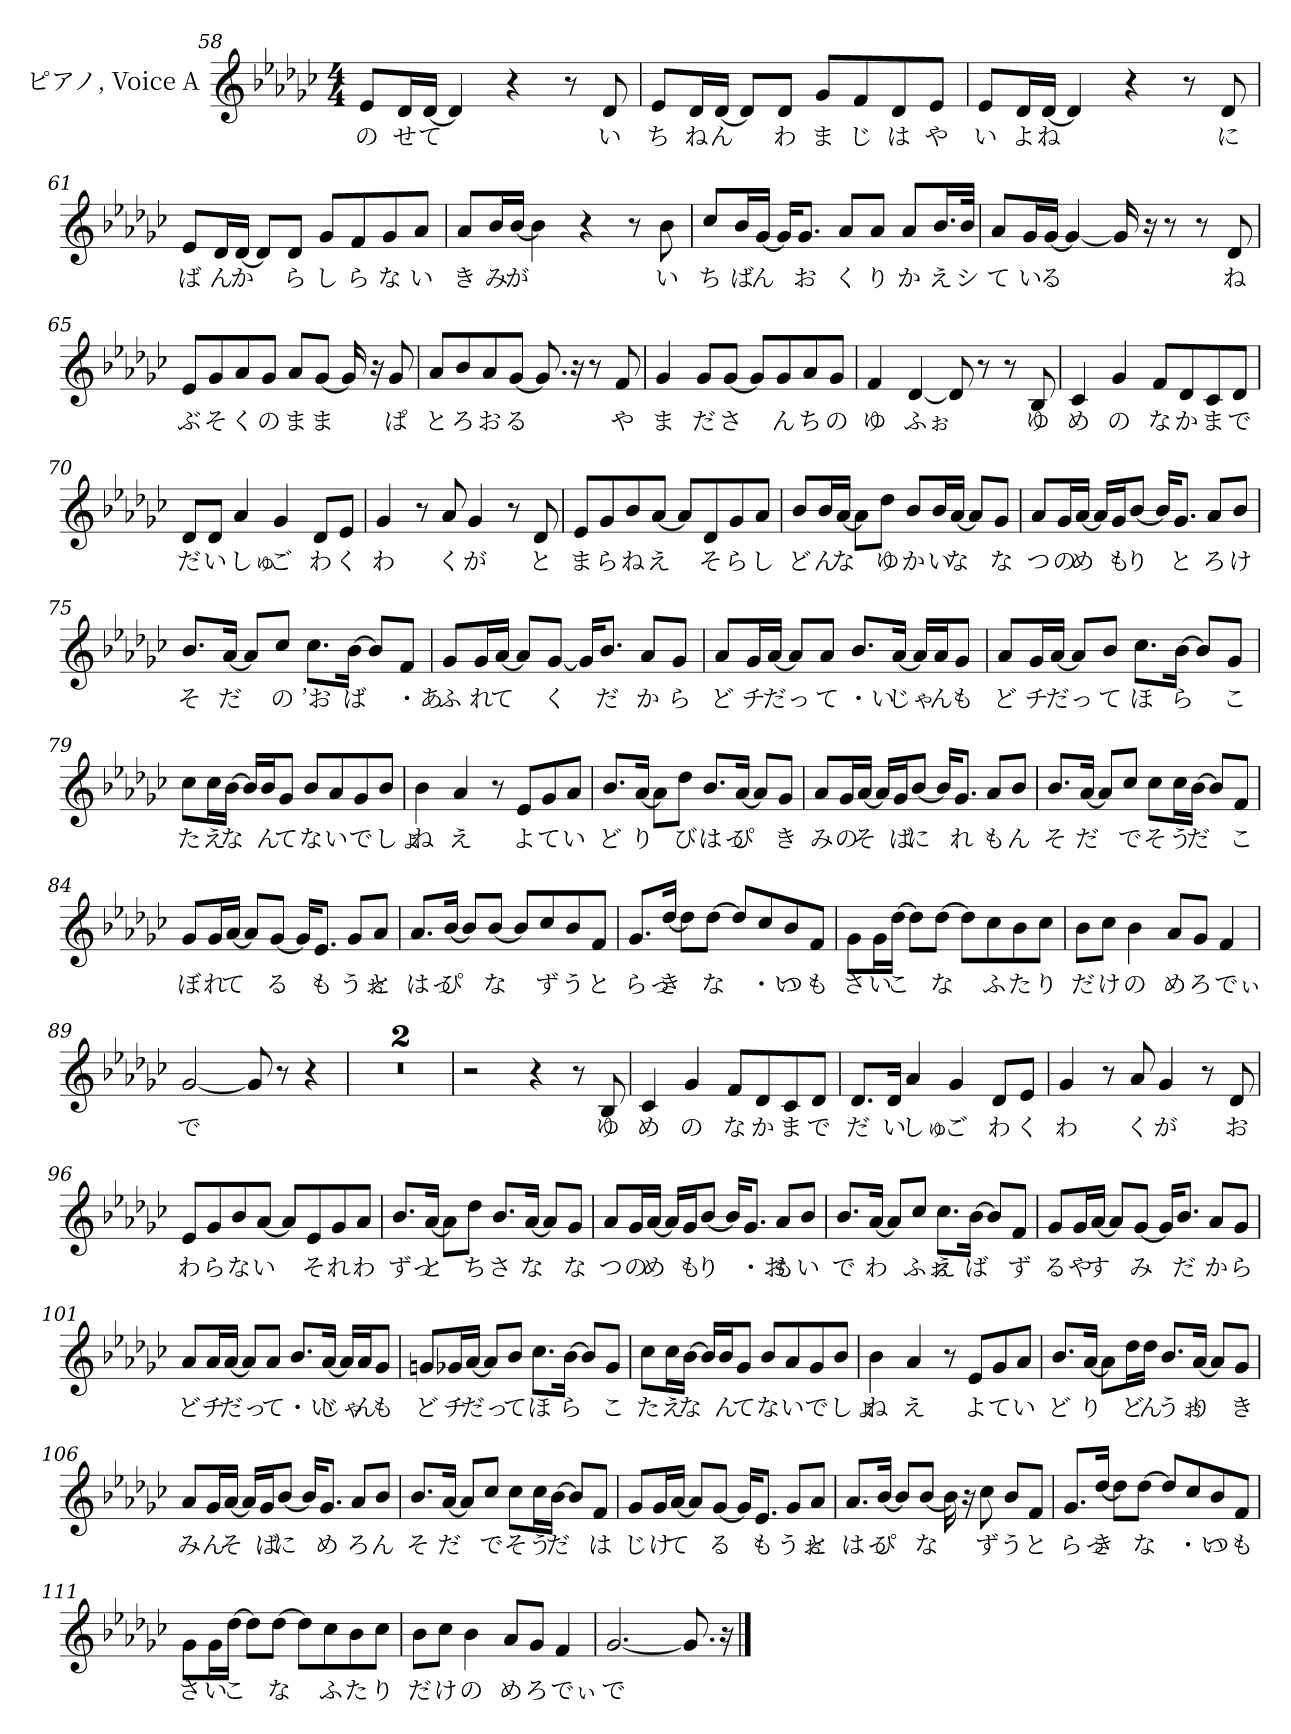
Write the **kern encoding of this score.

**kern	**text
*part1	*part1
*staff1	*staff1
*I"ピアノ, Voice A	*
!!LO:PB:g=z
*clefG2	*
*k[b-e-a-d-g-c-]	*
*M4/4	*
=58	=58
!	!LO:LY:b
8e-/L	の
!	!LO:LY:b
16d-/L	せ
!	!LO:LY:b
[16d-/JJ	て
4d-/]	.
4r	.
8r	.
!	!LO:LY:b
8d-/	い
=59	=59
!	!LO:LY:b
8e-/L	ち
!	!LO:LY:b
16d-/L	ね
!	!LO:LY:b
[16d-/JJ	ん
8d-/L]	.
!	!LO:LY:b
8d-/J	わ
!	!LO:LY:b
8g-/L	ま
!	!LO:LY:b
8f/	じ
!	!LO:LY:b
8d-/	は
!	!LO:LY:b
8e-/J	や
=60	=60
!	!LO:LY:b
8e-/L	い
!	!LO:LY:b
16d-/L	よ
!	!LO:LY:b
[16d-/JJ	ね
4d-/]	.
4r	.
8r	.
!	!LO:LY:b
8d-/	に
=61	=61
!	!LO:LY:b
8e-/L	ば
!	!LO:LY:b
16d-/L	ん
!	!LO:LY:b
[16d-/JJ	か
8d-/L]	.
!	!LO:LY:b
8d-/J	ら
!	!LO:LY:b
8g-/L	し
!	!LO:LY:b
8f/	ら
!	!LO:LY:b
8g-/	な
!	!LO:LY:b
8a-/J	い
=62	=62
!	!LO:LY:b
8a-/L	き
!	!LO:LY:b
16b-/L	み
!	!LO:LY:b
[16b-/JJ	が
4b-\]	.
4r	.
8r	.
!	!LO:LY:b
8b-\	い
!!LO:LB:g=z
=63	=63
!	!LO:LY:b
8cc-/L	ち
!	!LO:LY:b
16b-/L	ば
!	!LO:LY:b
[16g-/JJ	ん
16g-/KL]	.
!	!LO:LY:b
8.g-/J	お
!	!LO:LY:b
8a-/L	く
!	!LO:LY:b
8a-/J	り
!	!LO:LY:b
8a-/L	か
!	!LO:LY:b
16.b-/L	え
!	!LO:LY:b
32b-/JJk	シ
=64	=64
!	!LO:LY:b
8a-/L	て
!	!LO:LY:b
16g-/L	い
!	!LO:LY:b
[16g-/JJ	る
4g-/_	.
16g-/]	.
16r	.
8r	.
8r	.
!	!LO:LY:b
8d-/	ね
=65	=65
!	!LO:LY:b
8e-/L	ぶ
!	!LO:LY:b
8g-/	そ
!	!LO:LY:b
8a-/	く
!	!LO:LY:b
8g-/J	の
!	!LO:LY:b
8a-/L	ま
!	!LO:LY:b
[8g-/J	ま
16g-/]	.
16r	.
!	!LO:LY:b
8g-/	ぱ
=66	=66
!	!LO:LY:b
8a-/L	と
!	!LO:LY:b
8b-/	ろ
!	!LO:LY:b
8a-/	お
!	!LO:LY:b
[8g-/J	る
8.g-/]	.
16r	.
8r	.
!	!LO:LY:b
8f/	や
!!LO:LB:g=z
=67	=67
!	!LO:LY:b
4g-/	ま
!	!LO:LY:b
8g-/L	だ
!	!LO:LY:b
[8g-/J	さ
8g-/L]	.
!	!LO:LY:b
8g-/	ん
!	!LO:LY:b
8a-/	ち
!	!LO:LY:b
8g-/J	の
=68	=68
!	!LO:LY:b
4f/	ゆ
!	!LO:LY:b
[4d-/	ふぉ
8d-/]	.
8r	.
8r	.
!	!LO:LY:b
8B-/	ゆ
=69	=69
!	!LO:LY:b
4c-/	め
!	!LO:LY:b
4g-/	の
!	!LO:LY:b
8f/L	な
!	!LO:LY:b
8d-/	か
!	!LO:LY:b
8c-/	ま
!	!LO:LY:b
8d-/J	で
=70	=70
!	!LO:LY:b
8d-/L	だ
!	!LO:LY:b
8d-/J	い
!	!LO:LY:b
4a-/	しゅ
!	!LO:LY:b
4g-/	ご
!	!LO:LY:b
8d-/L	わ
!	!LO:LY:b
8e-/J	く
=71	=71
!	!LO:LY:b
4g-/	わ
8r	.
!	!LO:LY:b
8a-/	く
!	!LO:LY:b
4g-/	が
8r	.
!	!LO:LY:b
8d-/	と
!!LO:LB:g=z
=72	=72
!	!LO:LY:b
8e-/L	ま
!	!LO:LY:b
8g-/	ら
!	!LO:LY:b
8b-/	ね
!	!LO:LY:b
[8a-/J	え
8a-/L]	.
!	!LO:LY:b
8d-/	そ
!	!LO:LY:b
8g-/	ら
!	!LO:LY:b
8a-/J	し
=73	=73
!	!LO:LY:b
8b-/L	ど
!	!LO:LY:b
16b-/L	ん
!	!LO:LY:b
[16a-/JJ	な
8a-\L]	.
!	!LO:LY:b
8dd-\J	ゆ
!	!LO:LY:b
8b-/L	か
!	!LO:LY:b
16b-/L	い
!	!LO:LY:b
[16a-/JJ	な
8a-/L]	.
!	!LO:LY:b
8g-/J	な
=74	=74
!	!LO:LY:b
8a-/L	つ
!	!LO:LY:b
16g-/L	の
!	!LO:LY:b
[16a-/JJ	め
16a-/LL]	.
!	!LO:LY:b
16g-/J	も
!	!LO:LY:b
[8b-/J	り
16b-/KL]	.
!	!LO:LY:b
8.g-/J	と
!	!LO:LY:b
8a-/L	ろ
!	!LO:LY:b
8b-/J	け
=75	=75
!	!LO:LY:b
8.b-/L	そ
!	!LO:LY:b
[16a-/Jk	だ
8a-/L]	.
!	!LO:LY:b
8cc-/J	の
!	!LO:LY:b
8.cc-\L	’お
!	!LO:LY:b
[16b-\Jk	ば
8b-/L]	.
!	!LO:LY:b
8f/J	・あ
!!LO:LB:g=z
=76	=76
!	!LO:LY:b
8g-/L	ふ
!	!LO:LY:b
16g-/L	れ
!	!LO:LY:b
[16a-/JJ	て
8a-/L]	.
!	!LO:LY:b
[8g-/J	く
16g-/KL]	.
!	!LO:LY:b
8.b-/J	だ
!	!LO:LY:b
8a-/L	か
!	!LO:LY:b
8g-/J	ら
=77	=77
!	!LO:LY:b
8a-/L	ど
!	!LO:LY:b
16g-/L	チ
!	!LO:LY:b
[16a-/JJ	だっ
8a-/L]	.
!	!LO:LY:b
8a-/J	て
!	!LO:LY:b
8.b-/L	・い
!	!LO:LY:b
[16a-/Jk	じゃ
16a-/LL]	.
!	!LO:LY:b
16a-/J	ん
!	!LO:LY:b
8g-/J	も
=78	=78
!	!LO:LY:b
8a-/L	ど
!	!LO:LY:b
16g-/L	チ
!	!LO:LY:b
[16a-/JJ	だっ
8a-/L]	.
!	!LO:LY:b
8b-/J	て
!	!LO:LY:b
8.cc-\L	ほ
!	!LO:LY:b
[16b-\Jk	ら
8b-/L]	.
!	!LO:LY:b
8g-/J	こ
=79	=79
!	!LO:LY:b
8cc-\L	た
!	!LO:LY:b
16cc-\L	え
!	!LO:LY:b
[16b-\JJ	な
16b-/LL]	.
!	!LO:LY:b
16b-/J	ん
!	!LO:LY:b
8g-/J	て
!	!LO:LY:b
8b-/L	な
!	!LO:LY:b
8a-/	い
!	!LO:LY:b
8g-/	で
!	!LO:LY:b
8b-/J	しょ
!!LO:LB:g=z
=80	=80
!	!LO:LY:b
4b-\	ね
!	!LO:LY:b
4a-/	え
8r	.
!	!LO:LY:b
8e-/L	よ
!	!LO:LY:b
8g-/	て
!	!LO:LY:b
8a-/J	い
=81	=81
!	!LO:LY:b
8.b-/L	ど
!	!LO:LY:b
[16a-/Jk	り
8a-\L]	.
!	!LO:LY:b
8dd-\J	び
!	!LO:LY:b
8.b-/L	はっ
!	!LO:LY:b
[16a-/Jk	ぴ
8a-/L]	.
!	!LO:LY:b
8g-/J	き
=82	=82
!	!LO:LY:b
8a-/L	み
!	!LO:LY:b
16g-/L	の
!	!LO:LY:b
[16a-/JJ	そ
16a-/LL]	.
!	!LO:LY:b
16g-/J	ば
!	!LO:LY:b
[8b-/J	に
16b-/KL]	.
!	!LO:LY:b
8.g-/J	れ
!	!LO:LY:b
8a-/L	も
!	!LO:LY:b
8b-/J	ん
=83	=83
!	!LO:LY:b
8.b-/L	そ
!	!LO:LY:b
[16a-/Jk	だ
8a-/L]	.
!	!LO:LY:b
8cc-/J	で
!	!LO:LY:b
8cc-\L	そ
!	!LO:LY:b
16cc-\L	う
!	!LO:LY:b
[16b-\JJ	だ
8b-/L]	.
!	!LO:LY:b
8f/J	こ
!!LO:LB:g=z
=84	=84
!	!LO:LY:b
8g-/L	ぼ
!	!LO:LY:b
16g-/L	れ
!	!LO:LY:b
[16a-/JJ	て
8a-/L]	.
!	!LO:LY:b
[8g-/J	る
16g-/KL]	.
!	!LO:LY:b
8.e-/J	も
!	!LO:LY:b
8g-/L	うぉ
!	!LO:LY:b
8a-/J	と
=85	=85
!	!LO:LY:b
8.a-/L	はっ
!	!LO:LY:b
[16b-/Jk	ぴ
8b-/L]	.
!	!LO:LY:b
[8b-/J	な
8b-/L]	.
!	!LO:LY:b
8cc-/	ず
!	!LO:LY:b
8b-/	う
!	!LO:LY:b
8f/J	と
=86	=86
!	!LO:LY:b
8.g-/L	らっ
!	!LO:LY:b
[16dd-/Jk	き
8dd-\L]	.
!	!LO:LY:b
[8dd-\J	な
8dd-/L]	.
!	!LO:LY:b
8cc-/	・い
!	!LO:LY:b
8b-/	つ
!	!LO:LY:b
8f/J	も
=87	=87
!	!LO:LY:b
8g-\L	さ
!	!LO:LY:b
16g-\L	い
!	!LO:LY:b
[16dd-\JJ	こ
8dd-\L]	.
!	!LO:LY:b
[8dd-\J	な
8dd-\L]	.
!	!LO:LY:b
8cc-\	ふ
!	!LO:LY:b
8b-\	た
!	!LO:LY:b
8cc-\J	り
!!LO:LB:g=z
=88	=88
!	!LO:LY:b
8b-\L	だ
!	!LO:LY:b
8cc-\J	け
!	!LO:LY:b
4b-\	の
!	!LO:LY:b
8a-/L	め
!	!LO:LY:b
8g-/J	ろ
!	!LO:LY:b
4f/	でぃ
=89	=89
!	!LO:LY:b
[2g-/	で
8g-/]	.
8r	.
4r	.
=90	=90
1r	.
=91	=91
1r	.
=92	=92
2r	.
4r	.
8r	.
!	!LO:LY:b
8B-/	ゆ
=93	=93
!	!LO:LY:b
4c-/	め
!	!LO:LY:b
4g-/	の
!	!LO:LY:b
8f/L	な
!	!LO:LY:b
8d-/	か
!	!LO:LY:b
8c-/	ま
!	!LO:LY:b
8d-/J	で
=94	=94
!	!LO:LY:b
8.d-/L	だ
!	!LO:LY:b
16d-/Jk	い
!	!LO:LY:b
4a-/	しゅ
!	!LO:LY:b
4g-/	ご
!	!LO:LY:b
8d-/L	わ
!	!LO:LY:b
8e-/J	く
!!LO:LB:g=z
=95	=95
!	!LO:LY:b
4g-/	わ
8r	.
!	!LO:LY:b
8a-/	く
!	!LO:LY:b
4g-/	が
8r	.
!	!LO:LY:b
8d-/	お
=96	=96
!	!LO:LY:b
8e-/L	わ
!	!LO:LY:b
8g-/	ら
!	!LO:LY:b
8b-/	な
!	!LO:LY:b
[8a-/J	い
8a-/L]	.
!	!LO:LY:b
8e-/	そ
!	!LO:LY:b
8g-/	れ
!	!LO:LY:b
8a-/J	わ
=97	=97
!	!LO:LY:b
8.b-/L	ずっ
!	!LO:LY:b
[16a-/Jk	と
8a-\L]	.
!	!LO:LY:b
8dd-\J	ち
!	!LO:LY:b
8.b-/L	さ
!	!LO:LY:b
[16a-/Jk	な
8a-/L]	.
!	!LO:LY:b
8g-/J	な
=98	=98
!	!LO:LY:b
8a-/L	つ
!	!LO:LY:b
16g-/L	の
!	!LO:LY:b
[16a-/JJ	め
16a-/LL]	.
!	!LO:LY:b
16g-/J	も
!	!LO:LY:b
[8b-/J	り
16b-/KL]	.
!	!LO:LY:b
8.g-/J	・お
!	!LO:LY:b
8a-/L	も
!	!LO:LY:b
8b-/J	い
!!LO:LB:g=z
=99	=99
!	!LO:LY:b
8.b-/L	で
!	!LO:LY:b
[16a-/Jk	わ
8a-/L]	.
!	!LO:LY:b
8cc-/J	ふぉ
!	!LO:LY:b
8.cc-\L	え
!	!LO:LY:b
[16b-\Jk	ば
8b-/L]	.
!	!LO:LY:b
8f/J	ず
=100	=100
!	!LO:LY:b
8g-/L	る
!	!LO:LY:b
16g-/L	や
!	!LO:LY:b
[16a-/JJ	す
8a-/L]	.
!	!LO:LY:b
[8g-/J	み
16g-/KL]	.
!	!LO:LY:b
8.b-/J	だ
!	!LO:LY:b
8a-/L	か
!	!LO:LY:b
8g-/J	ら
=101	=101
!	!LO:LY:b
8a-/L	ど
!	!LO:LY:b
16a-/L	チ
!	!LO:LY:b
[16a-/JJ	だっ
8a-/L]	.
!	!LO:LY:b
8a-/J	て
!	!LO:LY:b
8.b-/L	・い
!	!LO:LY:b
[16a-/Jk	じゃ
16a-/LL]	.
!	!LO:LY:b
16a-/J	ん
!	!LO:LY:b
8g-/J	も
=102	=102
!	!LO:LY:b
8gn/L	ど
!	!LO:LY:b
16g-X/L	チ
!	!LO:LY:b
[16a-/JJ	だっ
8a-/L]	.
!	!LO:LY:b
8b-/J	て
!	!LO:LY:b
8.cc-\L	ほ
!	!LO:LY:b
[16b-\Jk	ら
8b-/L]	.
!	!LO:LY:b
8g-/J	こ
!!LO:LB:g=z
=103	=103
!	!LO:LY:b
8cc-\L	た
!	!LO:LY:b
16cc-\L	え
!	!LO:LY:b
[16b-\JJ	な
16b-/LL]	.
!	!LO:LY:b
16b-/J	ん
!	!LO:LY:b
8g-/J	て
!	!LO:LY:b
8b-/L	な
!	!LO:LY:b
8a-/	い
!	!LO:LY:b
8g-/	で
!	!LO:LY:b
8b-/J	しょ
=104	=104
!	!LO:LY:b
4b-\	ね
!	!LO:LY:b
4a-/	え
8r	.
!	!LO:LY:b
8e-/L	よ
!	!LO:LY:b
8g-/	て
!	!LO:LY:b
8a-/J	い
=105	=105
!	!LO:LY:b
8.b-/L	ど
!	!LO:LY:b
[16a-/Jk	り
8a-\L]	.
!	!LO:LY:b
16dd-\L	ど
!	!LO:LY:b
16dd-\JJ	ん
!	!LO:LY:b
8.b-/L	うぉ
!	!LO:LY:b
[16a-/Jk	り
8a-/L]	.
!	!LO:LY:b
8g-/J	き
=106	=106
!	!LO:LY:b
8a-/L	み
!	!LO:LY:b
16g-/L	ん
!	!LO:LY:b
[16a-/JJ	そ
16a-/LL]	.
!	!LO:LY:b
16g-/J	ば
!	!LO:LY:b
[8b-/J	に
16b-/KL]	.
!	!LO:LY:b
8.g-/J	め
!	!LO:LY:b
8a-/L	ろ
!	!LO:LY:b
8b-/J	ん
!!LO:PB:g=z
=107	=107
!	!LO:LY:b
8.b-/L	そ
!	!LO:LY:b
[16a-/Jk	だ
8a-/L]	.
!	!LO:LY:b
8cc-/J	で
!	!LO:LY:b
8cc-\L	そ
!	!LO:LY:b
16cc-\L	う
!	!LO:LY:b
[16b-\JJ	だ
8b-/L]	.
!	!LO:LY:b
8f/J	は
=108	=108
!	!LO:LY:b
8g-/L	じ
!	!LO:LY:b
16g-/L	け
!	!LO:LY:b
[16a-/JJ	て
8a-/L]	.
!	!LO:LY:b
[8g-/J	る
16g-/KL]	.
!	!LO:LY:b
8.e-/J	も
!	!LO:LY:b
8g-/L	うぉ
!	!LO:LY:b
8a-/J	と
=109	=109
!	!LO:LY:b
8.a-/L	はっ
!	!LO:LY:b
[16b-/Jk	ぴ
8b-/L]	.
!	!LO:LY:b
[8b-/J	な
16b-\]	.
16r	.
!	!LO:LY:b
8cc-\	ず
!	!LO:LY:b
8b-/L	う
!	!LO:LY:b
8f/J	と
=110	=110
!	!LO:LY:b
8.g-/L	らっ
!	!LO:LY:b
[16dd-/Jk	き
8dd-\L]	.
!	!LO:LY:b
[8dd-\J	な
8dd-/L]	.
!	!LO:LY:b
8cc-/	・い
!	!LO:LY:b
8b-/	つ
!	!LO:LY:b
8f/J	も
!!LO:LB:g=z
=111	=111
!	!LO:LY:b
8g-\L	さ
!	!LO:LY:b
16g-\L	い
!	!LO:LY:b
[16dd-\JJ	こ
8dd-\L]	.
!	!LO:LY:b
[8dd-\J	な
8dd-\L]	.
!	!LO:LY:b
8cc-\	ふ
!	!LO:LY:b
8b-\	た
!	!LO:LY:b
8cc-\J	り
=112	=112
!	!LO:LY:b
8b-\L	だ
!	!LO:LY:b
8cc-\J	け
!	!LO:LY:b
4b-\	の
!	!LO:LY:b
8a-/L	め
!	!LO:LY:b
8g-/J	ろ
!	!LO:LY:b
4f/	でぃ
=113	=113
!	!LO:LY:b
[2.g-/	で
8.g-/]	.
16r	.
==	==
*-	*-
